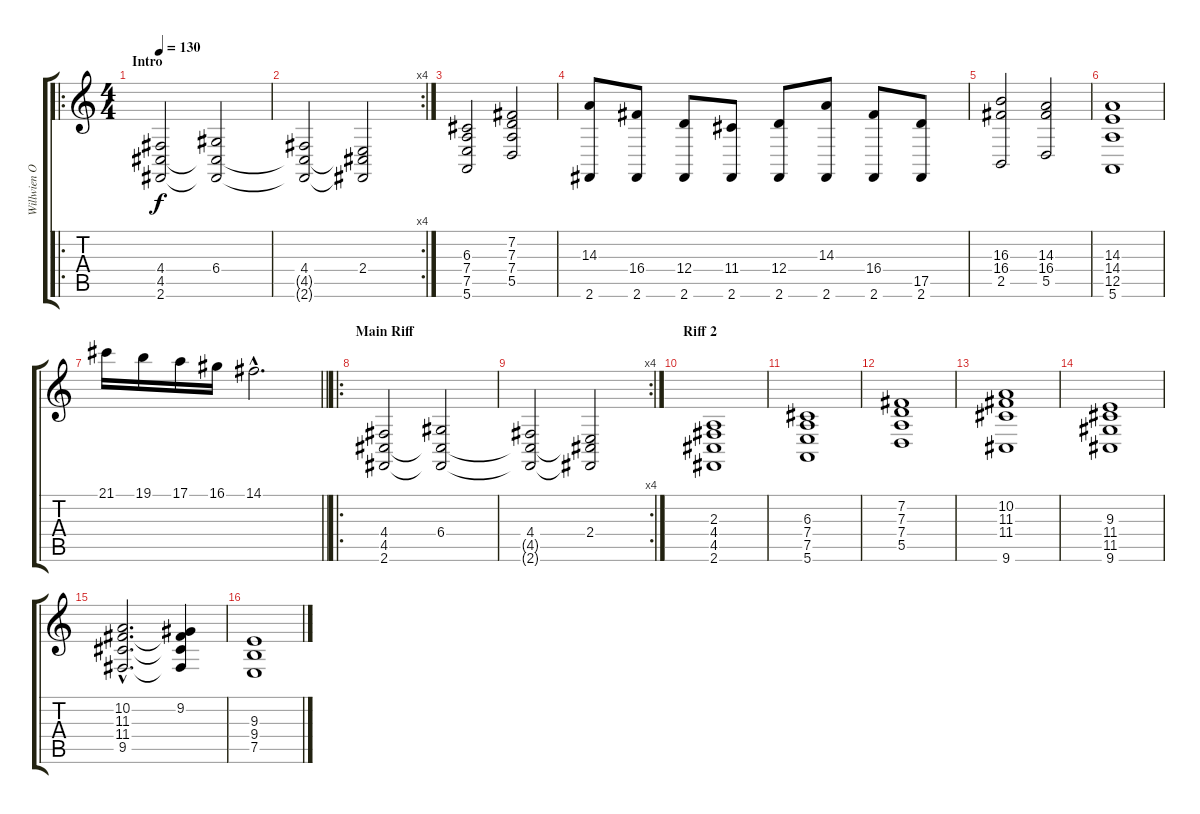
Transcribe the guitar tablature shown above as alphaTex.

\track ("Willwien Orfeus (Keyboard Master)" "Willwien O") {instrument stringensemble1}
\staff {score tabs}
\tuning (E4 B3 G3 D3 A2 E2) {hide}
\ro
\ts (4 4)
\section ("" "Intro")
\tempo 130
\clef g2
\ks c
(4.4 4.5 2.6).2{dy f instrument stringensemble1} (6.4 4.5{t} 2.6{t}).2 |
\rc 4
(4.4 4.5{t} 2.6{t}).2 (2.4 4.5{t} 2.6{t}).2 |
(6.3 7.4 7.5 5.6).2 (7.2 7.3 7.4 5.5).2 |
(14.3 2.6).8 (16.4 2.6).8 (12.4 2.6).8 (11.4 2.6).8 (12.4 2.6).8 (14.3 2.6).8 (16.4 2.6).8 (17.5 2.6).8 |
(16.3 16.4 2.5).2 (14.3 16.4 5.5).2 |
(14.3 14.4 12.5 5.6).1 |
\barLineRight lightlight
21.1.16 19.1.16 17.1.16 16.1.16 14.1{hac}.2{d} |
\ro
\section ("" "Main Riff")
(4.4 4.5 2.6).2 (6.4 4.5{t} 2.6{t}).2 |
\rc 4
(4.4 4.5{t} 2.6{t}).2 (2.4 4.5{t} 2.6{t}).2 |
\section ("" "Riff 2")
(2.3 4.4 4.5 2.6).1 |
(6.3 7.4 7.5 5.6).1 |
(7.2 7.3 7.4 5.5).1 |
(10.2 11.3 11.4 9.6).1 |
(9.3 11.4 11.5 9.6).1 |
(10.2{hac} 11.3{hac} 11.4{hac} 9.5{hac}).2{d} (9.2 11.3{t} 11.4{t} 9.5{t}).4 |
(9.3 9.4 7.5).1
